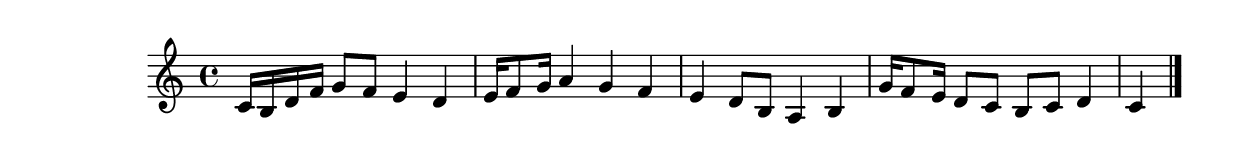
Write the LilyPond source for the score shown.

\header{tagline = " "}

\score{
\absolute {
\override Score.BarNumber.break-visibility = ##(#f #f #f) 
 c'16 b16 d'16 f'16 g'8 f'8 e'4 d'4 e'16 f'8 g'16 a'4 g'4 f'4 e'4 d'8 b8 a4 b4 g'16 f'8 e'16 d'8 c'8 b8 c'8 d'4 c'4 \bar"|."

}
\midi{}
\layout{}
}
